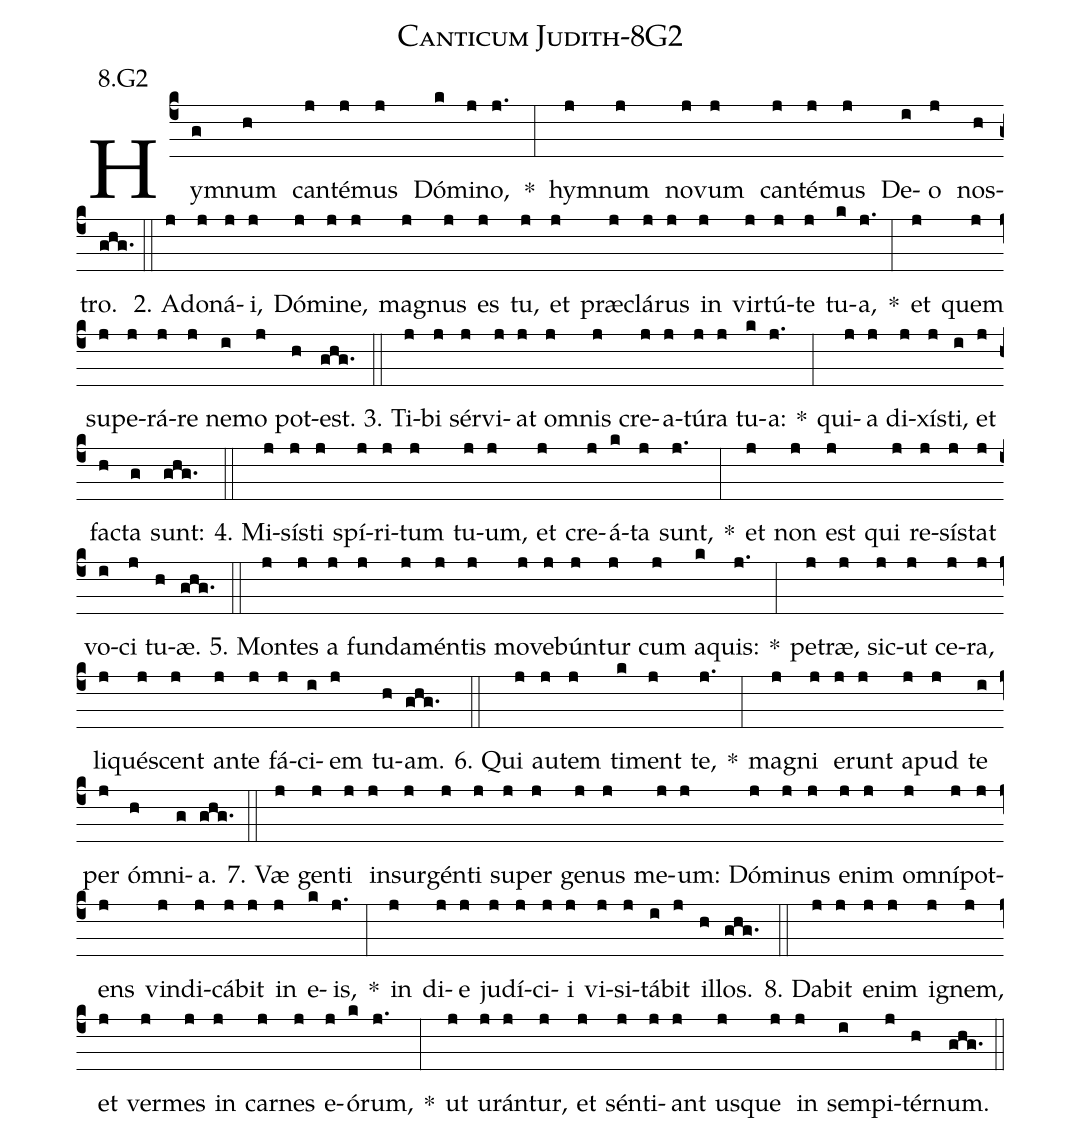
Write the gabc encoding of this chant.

name: Canticum Judith-8G2;
annotation: 8.G2;
%%
(c4)Hym(g)num(h) can(j)té(j)mus(j) Dó(k)mi(j)no,(j.) *(:) hym(j)num(j) no(j)vum(j) can(j)té(j)mus(j) De(i)o(j) nos(h)tro.(ghg.) (::)
2. A(j)do(j)ná(j)i,(j) Dó(j)mi(j)ne,(j) ma(j)gnus(j) es(j) tu,(j) et(j) præ(j)clá(j)rus(j) in(j) vir(j)tú(j)te(j) tu(k)a,(j.) *(:) et(j) quem(j) su(j)pe(j)rá(j)re(j) ne(i)mo(j) pot(h)est.(ghg.) (::)
3. Ti(j)bi(j) sér(j)vi(j)at(j) om(j)nis(j) cre(j)a(j)tú(j)ra(j) tu(k)a:(j.) *(:) qui(j)a(j) di(j)xís(j)ti,(i) et(j) fac(h)ta(g) sunt:(ghg.) (::)
4. Mi(j)sís(j)ti(j) spí(j)ri(j)tum(j) tu(j)um,(j) et(j) cre(j)á(k)ta(j) sunt,(j.) *(:) et(j) non(j) est(j) qui(j) re(j)sís(j)tat(j) vo(i)ci(j) tu(h)æ.(ghg.) (::)
5. Mon(j)tes(j) a(j) fun(j)da(j)mén(j)tis(j) mo(j)ve(j)bún(j)tur(j) cum(j) a(k)quis:(j.) *(:) pe(j)træ,(j) sic(j)ut(j) ce(j)ra,(j) li(j)qué(j)scent(j) an(j)te(j) fá(j)ci(i)em(j) tu(h)am.(ghg.) (::)
6. Qui(j) au(j)tem(j) ti(k)ment(j) te,(j.) *(:) ma(j)gni(j) e(j)runt(j) a(j)pud(j) te(i) per(j) óm(h)ni(g)a.(ghg.) (::)
7. Væ(j) gen(j)ti(j) in(j)sur(j)gén(j)ti(j) su(j)per(j) ge(j)nus(j) me(j)um:(j) Dó(j)mi(j)nus(j) e(j)nim(j) om(j)ní(j)pot(j)ens(j) vin(j)di(j)cá(j)bit(j) in(j) e(k)is,(j.) *(:) in(j) di(j)e(j) ju(j)dí(j)ci(j)i(j) vi(j)si(j)tá(i)bit(j) il(h)los.(ghg.) (::)
8. Da(j)bit(j) e(j)nim(j) i(j)gnem,(j) et(j) ver(j)mes(j) in(j) car(j)nes(j) e(j)ó(k)rum,(j.) *(:) ut(j) u(j)rán(j)tur,(j) et(j) sén(j)ti(j)ant(j) us(j)que(j) in(j) sem(i)pi(j)tér(h)num.(ghg.) (::)
